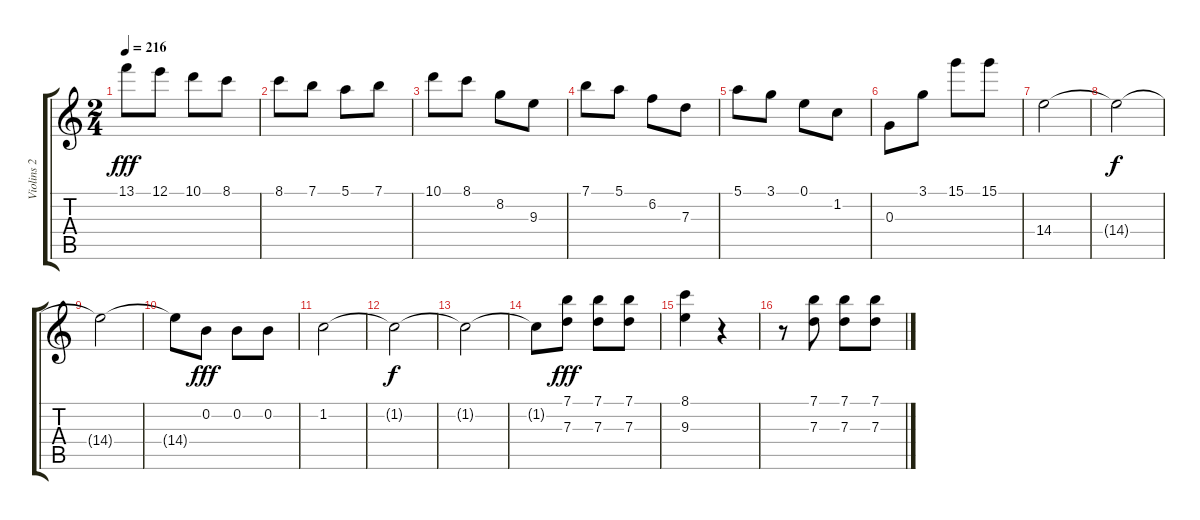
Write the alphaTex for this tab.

\track ("Violins 2" "Violins 2") {instrument contrabass}
\staff {score tabs}
\tuning (E4 B3 G3 D3 A2 E2) {hide}
\ts (2 4)
\tempo 216
\clef g2
\ks c
13.1.8{dy fff} 12.1.8 10.1.8 8.1.8 |
8.1.8 7.1.8 5.1.8 7.1.8 |
10.1.8 8.1.8 8.2.8 9.3.8 |
7.1.8 5.1.8 6.2.8 7.3.8 |
5.1.8 3.1.8 0.1.8 1.2.8 |
0.3.8 3.1.8 15.1.8 15.1.8 |
14.4.2 |
14.4{t}.2{dy f} |
14.4{t}.2 |
14.4{t}.8 0.2.8{dy fff} 0.2.8 0.2.8 |
1.2.2 |
1.2{t}.2{dy f} |
1.2{t}.2 |
1.2{t}.8 (7.1 7.3).8{dy fff} (7.1 7.3).8 (7.1 7.3).8 |
(8.1 9.3).4 r.4 |
r.8 (7.1 7.3).8 (7.1 7.3).8 (7.1 7.3).8
